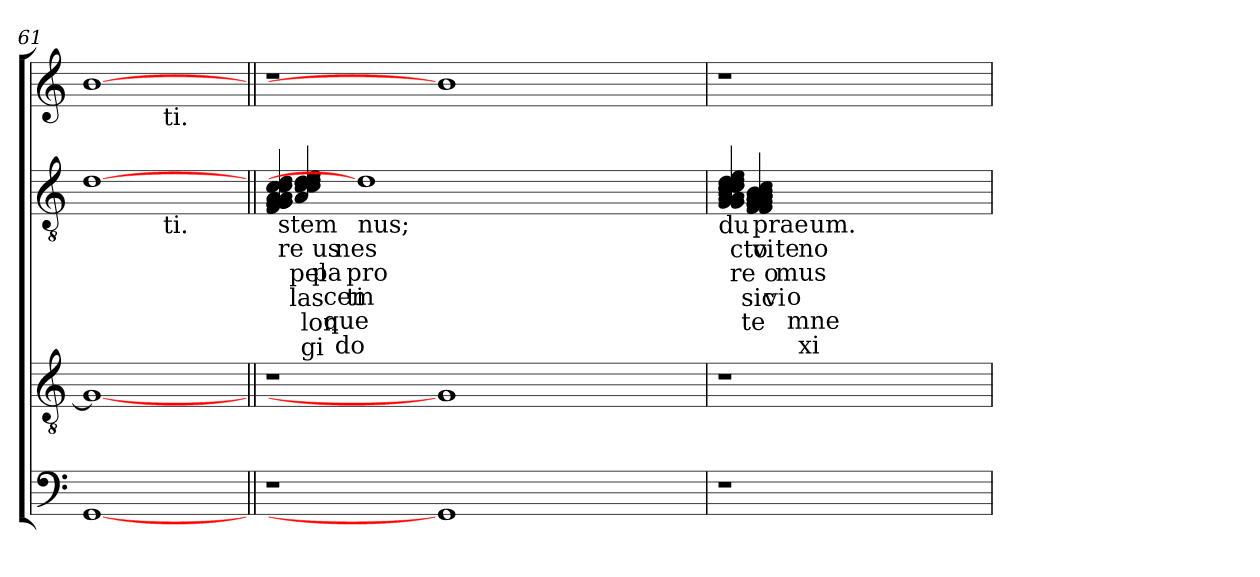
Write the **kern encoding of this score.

**kern	**kern	**kern	**kern
*part4	*part3	*part2	*part1
*staff4	*staff3	*staff2	*staff1
*clefF4	*clefGv2	*clefGv2	*clefG2
*k[]	*k[]	*k[]	*k[]
*C:	*C:	*C:	*C:
=61	=61	=61	=61
*	*	*^	*^
[1GG	1G_	[1d	4ryy	[1b	4ryy
.	.	.	8ryy	.	8ryy
.	.	.	32ryy	.	32ryy
!	!	!	!	!	!LO:TX:b:t=ti.
!	!	!	!LO:TX:b:t=ti.	!	!
.	.	.	2ryy	.	2ryy
.	.	.	16.ryy	.	16.ryy
!!LO:PB:g=z
=62||	=62||	=62||	=62||	=62||	=62||
!	!	!LO:TX:b:t=Ho	!	!	!
*	*	*^	*	*	*
*	*	*	*	*^	*	*
*	*	*	*	*	*^	*	*
*	*	*	*	*	*	*^	*	*
*	*	*	*	*	*	*	*^	*	*
*	*	*	*	*	*	*	*	*^	*	*
*	*	*	*	*	*	*	*	*	*^	*v	*v
1r	1r	4F/ 4G/ 4G/ 4G/ 4G/ 4G/ 4A/ 4A/ 4c/ 4c/ 4c/ 4d/	4A/ 4c/ 4c/ 4d/ 4d/ 4d/ 4e/	32ryy	16ryy	16.ryy	8ryy	8ryy	8.ryy	8..ryy	1r
!	!	!	!	!LO:TX:b:t=stem	!	!	!	!	!	!	!
!	!	!	!	!LO:TX:b:t=re	!	!	!	!	!	!	!
.	.	.	.	1ryy	.	.	.	.	.	.	.
!	!	!	!	!	!LO:TX:b:t=pel	!	!	!	!	!	!
!	!	!	!	!	!LO:TX:b:t=las	!	!	!	!	!	!
.	.	.	.	.	1ryy	.	.	.	.	.	.
!	!	!	!	!	!	!LO:TX:b:t=lon	!	!	!	!	!
!	!	!	!	!	!	!LO:TX:b:t=gi	!	!	!	!	!
.	.	.	.	.	.	1ryy	.	.	.	.	.
!	!	!	!	!	!	!	!LO:TX:b:t=us	!	!	!	!
!	!	!	!	!	!	!	!LO:TX:b:t=pa	!	!	!	!
.	.	.	.	.	.	.	1...ryy	32ryy	.	.	.
!	!	!	!	!	!	!	!	!LO:TX:b:t=cem	!	!	!
!	!	!	!	!	!	!	!	!LO:TX:b:t=que	!	!	!
.	.	.	.	.	.	.	.	1ryy	.	.	.
!	!	!	!	!	!	!	!	!	!LO:TX:b:t=do	!	!
!	!	!	!	!	!	!	!	!	!LO:TX:b:t=nes	!	!
.	.	.	.	.	.	.	.	.	1ryy	.	.
!	!	!	!	!	!	!	!	!	!	!LO:TX:b:t=pro	!
!	!	!	!	!	!	!	!	!	!	!LO:TX:b:t=ti	!
.	.	.	.	.	.	.	.	.	.	1ryy	.
!	!	!LO:TX:b:t=nus;	!	!	!	!	!	!	!	!	!
.	.	1d]	2.ryy	.	.	.	.	.	.	.	.
1GG]	1G]	.	1ryy	.	.	.	.	.	.	.	1b]
.	.	.	.	2ryy	.	.	.	.	.	.	.
.	.	.	.	.	2...ryy	.	.	.	.	.	.
.	.	.	.	.	.	2ryy	.	.	.	.	.
.	.	.	.	.	.	.	.	2ryy	.	.	.
.	.	.	.	.	.	.	.	.	2ryy	.	.
.	.	.	.	.	.	.	.	.	.	2ryy	.
.	.	2.ryy	.	.	.	.	.	.	.	.	.
.	.	.	.	4...ryy	.	.	.	.	.	.	.
.	.	.	.	.	.	4ryy	.	.	.	.	.
.	.	.	.	.	.	.	.	4ryy	.	.	.
.	.	.	.	.	.	.	.	.	4ryy	.	.
.	.	.	.	.	.	.	.	.	.	4ryy	.
.	.	.	.	.	.	8ryy	.	.	.	.	.
.	.	.	.	.	.	.	.	16.ryy	.	.	.
.	.	.	.	.	.	.	.	.	16ryy	.	.
.	.	.	.	.	.	32ryy	.	.	.	32ryy	.
!!LO:LB:g=z
=63	=63	=63	=63	=63	=63	=63	=63	=63	=63	=63	=63
!	!	!LO:TX:b:t=du	!	!	!	!	!	!	!	!	!
1r	1r	4G/ 4G/ 4A/ 4A/ 4B/ 4c/ 4c/ 4c/ 4c/ 4d/ 4d/ 4e/	4F/ 4F/ 4G/ 4G/ 4G/ 4A/ 4A/ 4A/ 4A/ 4B/ 4B/ 4c/	32ryy	16ryy	16.ryy	8ryy	8ryy	8.ryy	8..ryy	1r
!	!	!	!	!LO:TX:b:t=cto	!	!	!	!	!	!	!
!	!	!	!	!LO:TX:b:t=re	!	!	!	!	!	!	!
.	.	.	.	2ryy	.	.	.	.	.	.	.
!	!	!	!	!	!LO:TX:b:t=sic	!	!	!	!	!	!
!	!	!	!	!	!LO:TX:b:t=te	!	!	!	!	!	!
.	.	.	.	.	2...ryy	.	.	.	.	.	.
!	!	!	!	!	!	!LO:TX:b:t=prae	!	!	!	!	!
!	!	!	!	!	!	!LO:TX:b:t=vi	!	!	!	!	!
.	.	.	.	.	.	2ryy	.	.	.	.	.
!	!	!	!	!	!	!	!LO:TX:b:t=o	!	!	!	!
!	!	!	!	!	!	!	!LO:TX:b:t=vi	!	!	!	!
.	.	.	.	.	.	.	2..ryy	32ryy	.	.	.
!	!	!	!	!	!	!	!	!LO:TX:b:t=te	!	!	!
!	!	!	!	!	!	!	!	!LO:TX:b:t=mus	!	!	!
.	.	.	.	.	.	.	.	2ryy	.	.	.
!	!	!	!	!	!	!	!	!	!LO:TX:b:t=o	!	!
!	!	!	!	!	!	!	!	!	!LO:TX:b:t=mne	!	!
.	.	.	.	.	.	.	.	.	2ryy	.	.
!	!	!	!	!	!	!	!	!	!	!LO:TX:b:t=no	!
!	!	!	!	!	!	!	!	!	!	!LO:TX:b:t=xi	!
.	.	.	.	.	.	.	.	.	.	2ryy	.
!	!	!LO:TX:b:t=um.	!	!	!	!	!	!	!	!	!
.	.	2.ryy	2.ryy	.	.	.	.	.	.	.	.
.	.	.	.	4...ryy	.	.	.	.	.	.	.
.	.	.	.	.	.	4ryy	.	.	.	.	.
.	.	.	.	.	.	.	.	4ryy	.	.	.
.	.	.	.	.	.	.	.	.	4ryy	.	.
.	.	.	.	.	.	.	.	.	.	4ryy	.
.	.	.	.	.	.	8ryy	.	.	.	.	.
.	.	.	.	.	.	.	.	16.ryy	.	.	.
.	.	.	.	.	.	.	.	.	16ryy	.	.
.	.	.	.	.	.	32ryy	.	.	.	32ryy	.
*	*	*v	*v	*v	*v	*v	*v	*v	*v	*v	*
=	=	=	=
*-	*-	*-	*-
